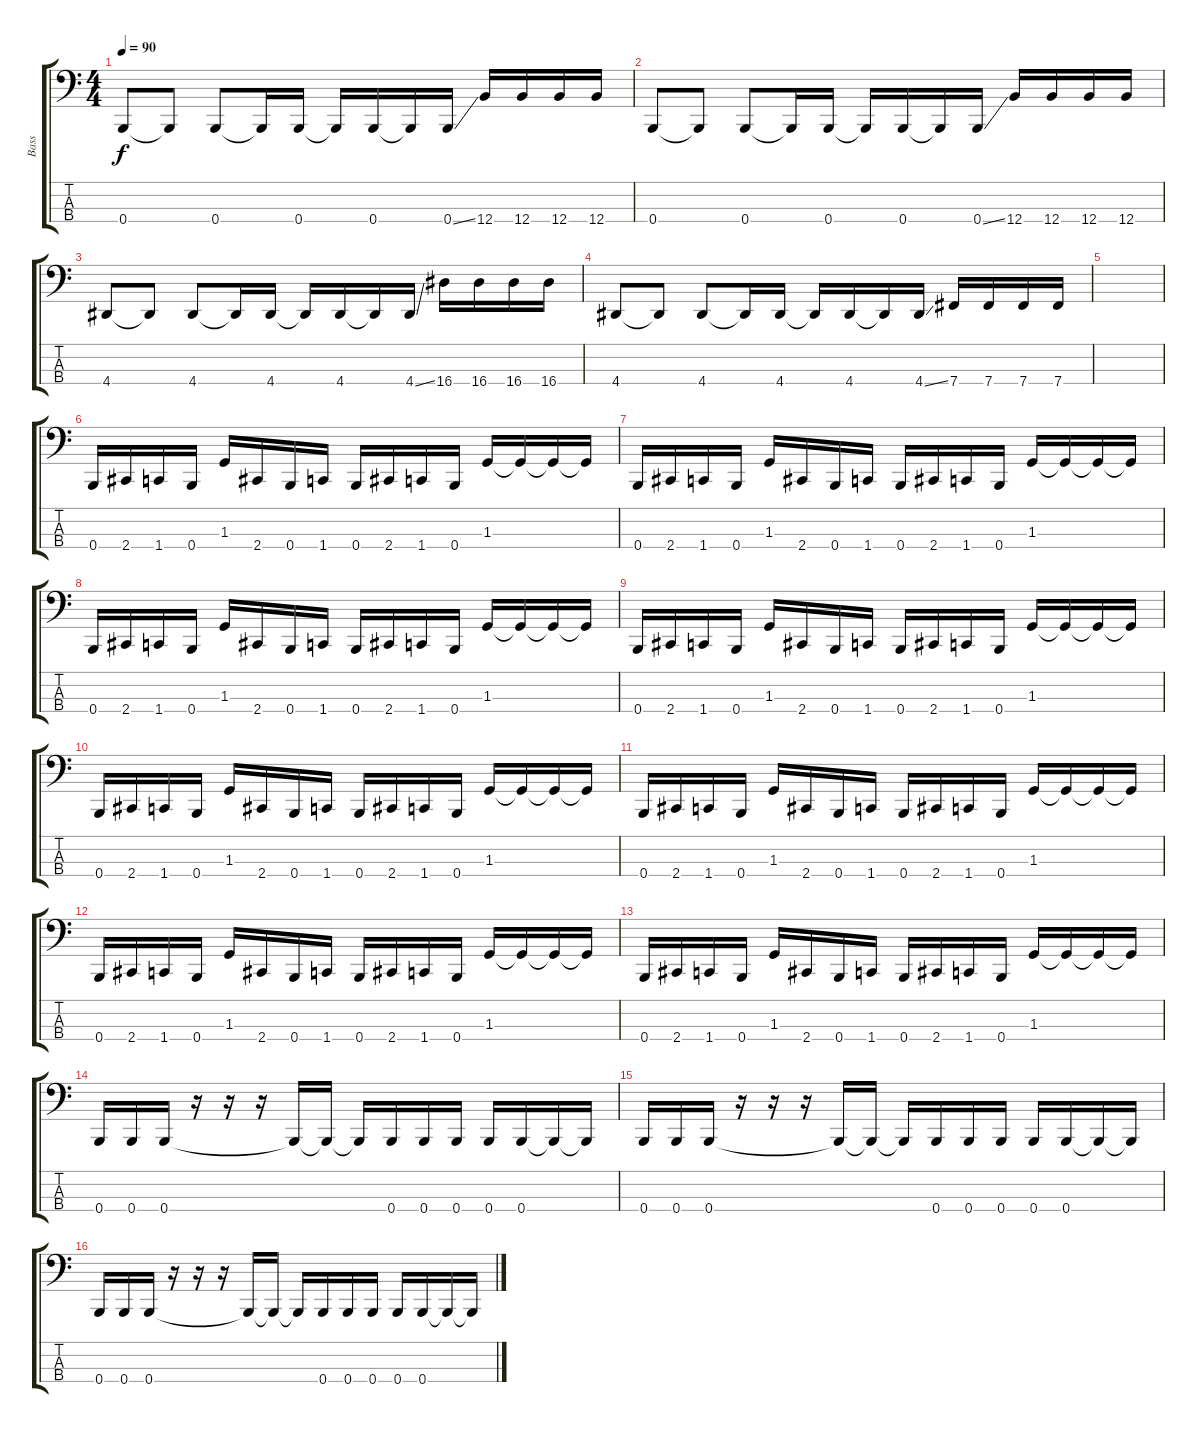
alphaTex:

\track ("Bass" "Bass") {instrument electricbasspick}
\staff {score tabs}
\tuning (E2 B1 Gb1 B0) {hide}
\ts (4 4)
\tempo 90
\clef f4
\ks c
0.4.8{dy f} 0.4{t}.8 0.4.8 0.4{t}.16 0.4.16 0.4{t}.16 0.4.16 0.4{t}.16 0.4{ss}.16 12.4.16 12.4.16 12.4.16 12.4.16 |
0.4.8 0.4{t}.8 0.4.8 0.4{t}.16 0.4.16 0.4{t}.16 0.4.16 0.4{t}.16 0.4{ss}.16 12.4.16 12.4.16 12.4.16 12.4.16 |
4.4.8 4.4{t}.8 4.4.8 4.4{t}.16 4.4.16 4.4{t}.16 4.4.16 4.4{t}.16 4.4{ss}.16 16.4.16 16.4.16 16.4.16 16.4.16 |
4.4.8 4.4{t}.8 4.4.8 4.4{t}.16 4.4.16 4.4{t}.16 4.4.16 4.4{t}.16 4.4{ss}.16 7.4.16 7.4.16 7.4.16 7.4.16 |
|
0.4.16 2.4.16 1.4.16 0.4.16 1.3.16 2.4.16 0.4.16 1.4.16 0.4.16 2.4.16 1.4.16 0.4.16 1.3.16 1.3{t}.16 1.3{t}.16 1.3{t}.16 |
0.4.16 2.4.16 1.4.16 0.4.16 1.3.16 2.4.16 0.4.16 1.4.16 0.4.16 2.4.16 1.4.16 0.4.16 1.3.16 1.3{t}.16 1.3{t}.16 1.3{t}.16 |
0.4.16 2.4.16 1.4.16 0.4.16 1.3.16 2.4.16 0.4.16 1.4.16 0.4.16 2.4.16 1.4.16 0.4.16 1.3.16 1.3{t}.16 1.3{t}.16 1.3{t}.16 |
0.4.16 2.4.16 1.4.16 0.4.16 1.3.16 2.4.16 0.4.16 1.4.16 0.4.16 2.4.16 1.4.16 0.4.16 1.3.16 1.3{t}.16 1.3{t}.16 1.3{t}.16 |
0.4.16 2.4.16 1.4.16 0.4.16 1.3.16 2.4.16 0.4.16 1.4.16 0.4.16 2.4.16 1.4.16 0.4.16 1.3.16 1.3{t}.16 1.3{t}.16 1.3{t}.16 |
0.4.16 2.4.16 1.4.16 0.4.16 1.3.16 2.4.16 0.4.16 1.4.16 0.4.16 2.4.16 1.4.16 0.4.16 1.3.16 1.3{t}.16 1.3{t}.16 1.3{t}.16 |
0.4.16 2.4.16 1.4.16 0.4.16 1.3.16 2.4.16 0.4.16 1.4.16 0.4.16 2.4.16 1.4.16 0.4.16 1.3.16 1.3{t}.16 1.3{t}.16 1.3{t}.16 |
0.4.16 2.4.16 1.4.16 0.4.16 1.3.16 2.4.16 0.4.16 1.4.16 0.4.16 2.4.16 1.4.16 0.4.16 1.3.16 1.3{t}.16 1.3{t}.16 1.3{t}.16 |
0.4.16 0.4.16 0.4.16 r.16 r.16 r.16 0.4{t}.16 0.4{t}.16 0.4{t}.16 0.4.16 0.4.16 0.4.16 0.4.16 0.4.16 0.4{t}.16 0.4{t}.16 |
0.4.16 0.4.16 0.4.16 r.16 r.16 r.16 0.4{t}.16 0.4{t}.16 0.4{t}.16 0.4.16 0.4.16 0.4.16 0.4.16 0.4.16 0.4{t}.16 0.4{t}.16 |
0.4.16 0.4.16 0.4.16 r.16 r.16 r.16 0.4{t}.16 0.4{t}.16 0.4{t}.16 0.4.16 0.4.16 0.4.16 0.4.16 0.4.16 0.4{t}.16 0.4{t}.16
